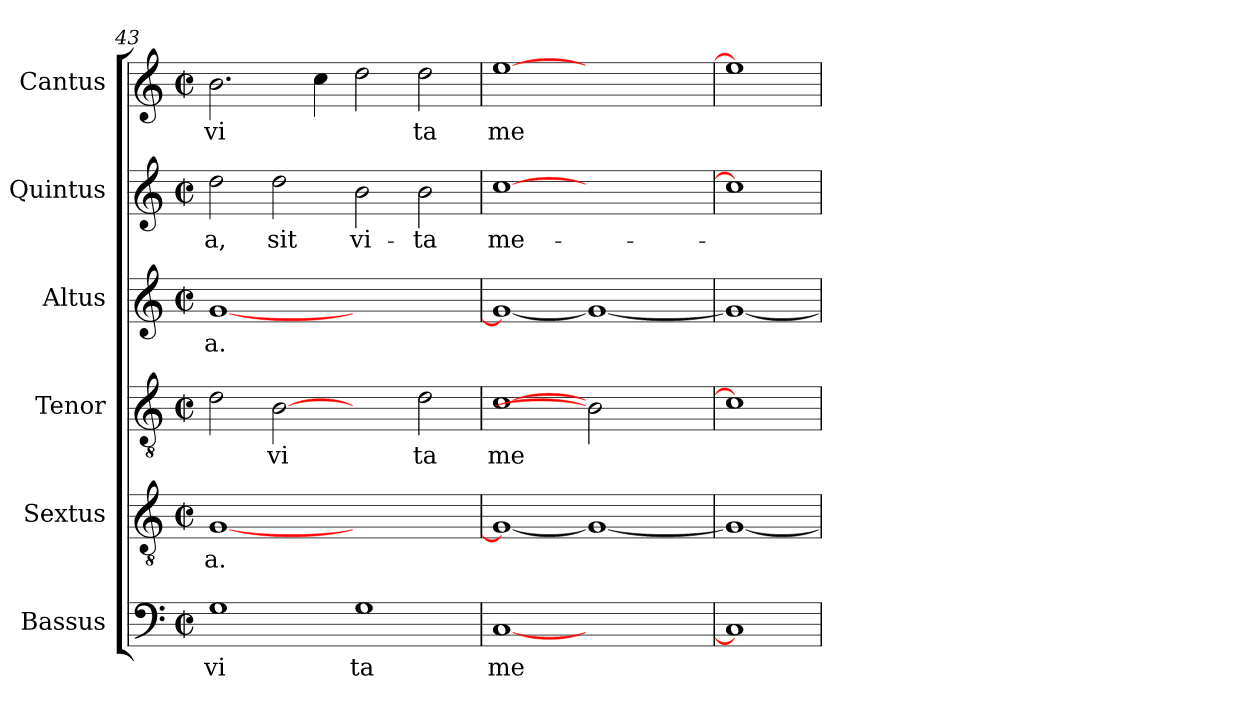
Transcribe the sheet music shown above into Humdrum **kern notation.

**kern	**text	**kern	**text	**kern	**text	**kern	**text	**kern	**text	**kern	**text
*part6	*part6	*part5	*part5	*part4	*part4	*part3	*part3	*part2	*part2	*part1	*part1
*staff6	*staff6	*staff5	*staff5	*staff4	*staff4	*staff3	*staff3	*staff2	*staff2	*staff1	*staff1
*I"Bassus	*	*I"Sextus	*	*I"Tenor	*	*I"Altus	*	*I"Quintus	*	*I"Cantus	*
*clefF4	*	*clefGv2	*	*clefGv2	*	*clefG2	*	*clefG2	*	*clefG2	*
*M2/2	*	*M2/2	*	*M2/2	*	*M2/2	*	*M2/2	*	*M2/2	*
*met(c|)	*	*met(c|)	*	*met(c|)	*	*met(c|)	*	*met(c|)	*	*met(c|)	*
=43	=43	=43	=43	=43	=43	=43	=43	=43	=43	=43	=43
!	!LO:LY:b:cj	!	!LO:LY:b:cj	!	!	!	!LO:LY:b:cj	!	!LO:LY:b:cj	!	!LO:LY:b:cj
1G	vi	[<1G	a.	2d\	.	[<1g	-a.	2dd\	-a,	2.b\	vi
!	!	!	!	!	!LO:LY:b:cj	!	!	!	!LO:LY:b:cj	!	!
.	.	.	.	[2B	vi	.	.	2dd\	sit	.	.
.	.	.	.	.	.	.	.	.	.	4cc\	.
!	!LO:LY:b:cj	!	!	!	!	!	!	!	!LO:LY:b:cj	!	!
1G	ta	1ryy	.	2ryy	.	1ryy	.	2b\	vi-	2dd\	.
!	!	!	!	!	!LO:LY:b:cj	!	!	!	!LO:LY:b:cj	!	!LO:LY:b:cj
.	.	.	.	2d\	ta	.	.	2b\	-ta	2dd\	ta
=44	=44	=44	=44	=44	=44	=44	=44	=44	=44	=44	=44
!	!LO:LY:b:cj	!	!	!	!LO:LY:b:cj	!	!	!	!LO:LY:b:cj	!	!LO:LY:b:cj
[1C	me	1G_<	.	[1c	me	1g_<	.	[1cc	me-	[1ee	me
1ryy	.	1G_	.	2B]	.	1g_	.	1ryy	.	1ryy	.
.	.	.	.	2ryy	.	.	.	.	.	.	.
=45	=45	=45	=45	=45	=45	=45	=45	=45	=45	=45	=45
1C]	.	1G_	.	1c]	.	1g_	.	1cc]	.	1ee]	.
=	=	=	=	=	=	=	=	=	=	=	=
*-	*-	*-	*-	*-	*-	*-	*-	*-	*-	*-	*-
